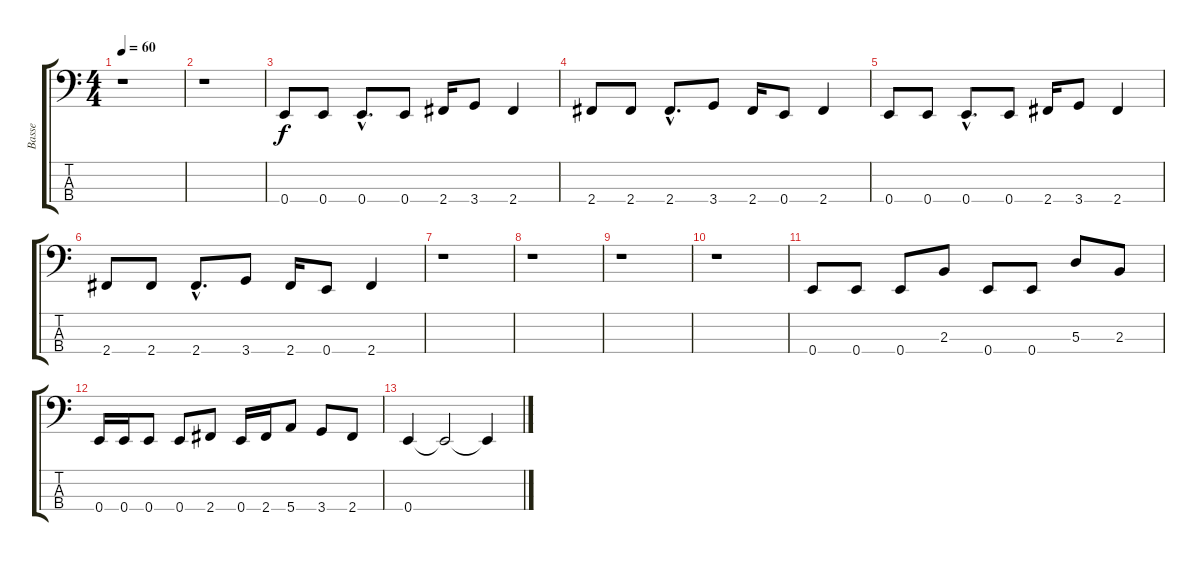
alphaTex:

\track ("Basse" "Basse") {instrument electricbasspick}
\staff {score tabs}
\tuning (G2 D2 A1 E1) {hide}
\ts (4 4)
\tempo 60
\clef f4
\ks c
r.1{dy f} |
r.1 |
0.4.8 0.4.8 0.4{hac}.8{d} 0.4.8 2.4.16 3.4.8 2.4.4 |
2.4.8 2.4.8 2.4{hac}.8{d} 3.4.8 2.4.16 0.4.8 2.4.4 |
0.4.8 0.4.8 0.4{hac}.8{d} 0.4.8 2.4.16 3.4.8 2.4.4 |
2.4.8 2.4.8 2.4{hac}.8{d} 3.4.8 2.4.16 0.4.8 2.4.4 |
r.1 |
r.1 |
r.1 |
r.1 |
0.4.8 0.4.8 0.4.8 2.3.8 0.4.8 0.4.8 5.3.8 2.3.8 |
0.4.16 0.4.16 0.4.8 0.4.8 2.4.8 0.4.16 2.4.16 5.4.8 3.4.8 2.4.8 |
0.4.4 0.4{t}.2 0.4{t}.4
